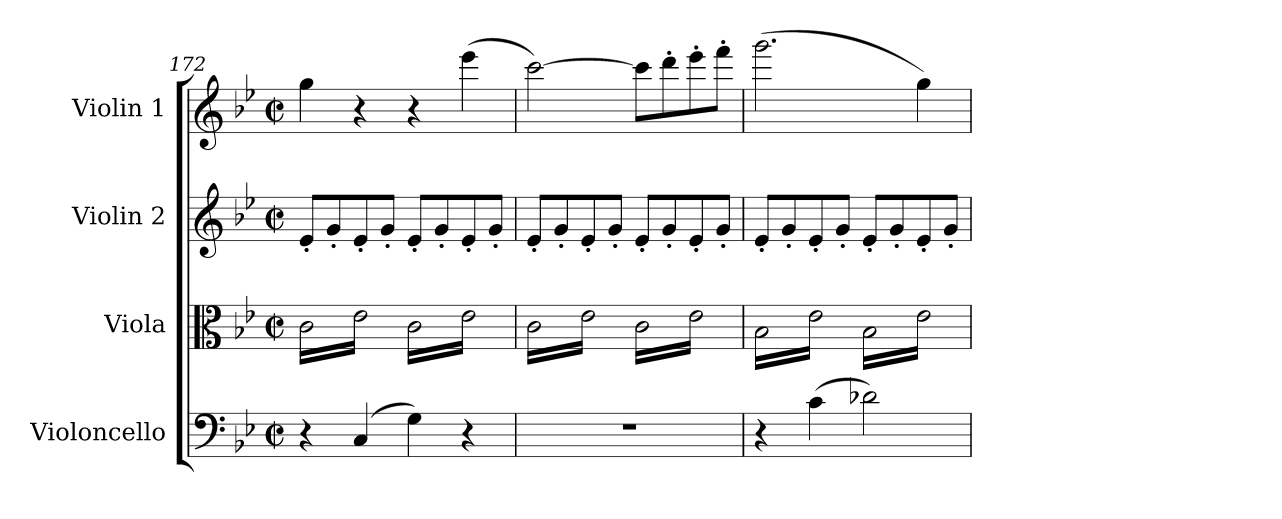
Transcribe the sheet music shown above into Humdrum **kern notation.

**kern	**kern	**kern	**kern
*part4	*part3	*part2	*part1
*staff4	*staff3	*staff2	*staff1
*I"Violoncello	*I"Viola	*I"Violin 2	*I"Violin 1
*I'Vc	*I'Vla	*I'Vln	*I'Vln
!!LO:PB:g=z
*clefF4	*clefC3	*clefG2	*clefG2
*k[b-e-]	*k[b-e-]	*k[b-e-]	*k[b-e-]
*M2/2	*M2/2	*M2/2	*M2/2
*met(c|)	*met(c|)	*met(c|)	*met(c|)
=172	=172	=172	=172
*	*tremolo	*	*
4r	16c\LL	8e-'/L	4gg\
.	16e-\	.	.
.	16c\	8g'/	.
.	16e-\	.	.
(>4C/	16c\	8e-'/	4r
.	16e-\	.	.
.	16c\	8g'/J	.
.	16e-\JJ	.	.
4G\)	16c\LL	8e-'/L	4r
.	16e-\	.	.
.	16c\	8g'/	.
.	16e-\	.	.
4r	16c\	8e-'/	(4eee-\
.	16e-\	.	.
.	16c\	8g'/J	.
.	16e-\JJ	.	.
=173	=173	=173	=173
1r	16c\LL	8e-'/L	[2ccc\)
.	16e-\	.	.
.	16c\	8g'/	.
.	16e-\	.	.
.	16c\	8e-'/	.
.	16e-\	.	.
.	16c\	8g'/J	.
.	16e-\JJ	.	.
.	16c\LL	8e-'/L	8ccc\L]
.	16e-\	.	.
.	16c\	8g'/	8ddd'\
.	16e-\	.	.
.	16c\	8e-'/	8eee-'\
.	16e-\	.	.
.	16c\	8g'/J	8fff'\J
.	16e-\JJ	.	.
=174	=174	=174	=174
4r	16B-\LL	8e-'/L	(2.ggg\
.	16e-\	.	.
.	16B-\	8g'/	.
.	16e-\	.	.
(>4c\	16B-\	8e-'/	.
.	16e-\	.	.
.	16B-\	8g'/J	.
.	16e-\JJ	.	.
2d-X\)	16B-\LL	8e-'/L	.
.	16e-\	.	.
.	16B-\	8g'/	.
.	16e-\	.	.
.	16B-\	8e-'/	4gg\)
.	16e-\	.	.
.	16B-\	8g'/J	.
.	16e-\JJ	.	.
*	*Xtremolo	*	*
.	.	.	.
.	.	.	.
.	.	.	.
.	.	.	.
=	=	=	=
*-	*-	*-	*-
